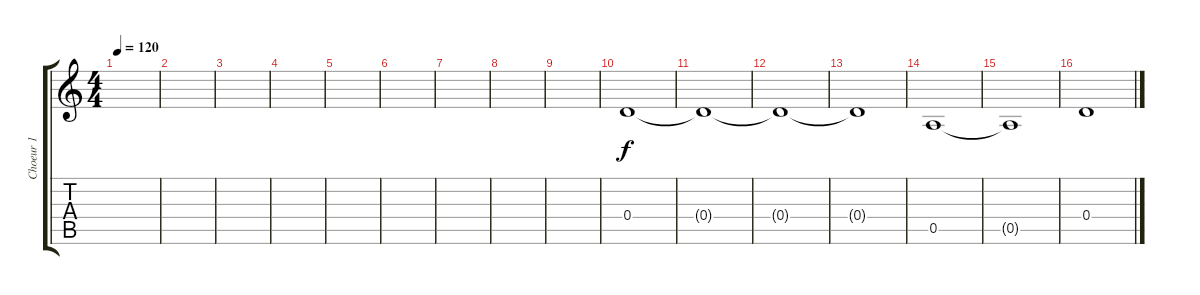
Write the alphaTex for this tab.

\track ("Choeur 1" "Choeur 1") {instrument accordion}
\staff {score tabs}
\tuning (E5 B4 G4 D4 A3 E3) {hide}
\ts (4 4)
\tempo 120
\clef g2
\ks c
|
|
|
|
|
|
|
|
|
0.4.1 |
0.4{t}.1 |
0.4{t}.1 |
0.4{t}.1 |
0.5.1 |
0.5{t}.1 |
0.4.1
